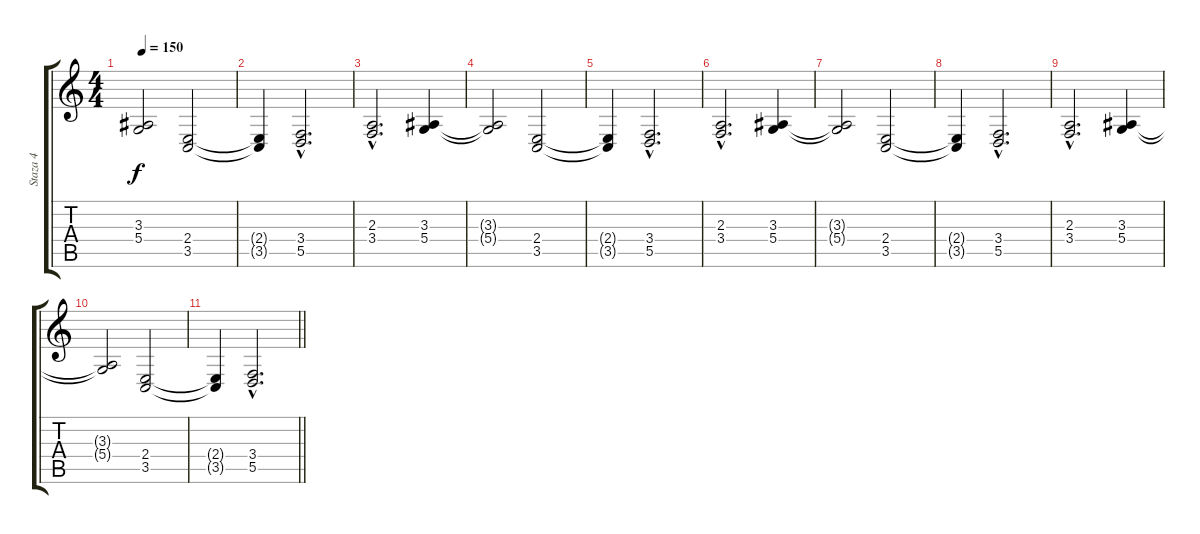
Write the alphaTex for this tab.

\track ("Staza 4" "Staza 4") {instrument drawbarorgan}
\staff {score tabs}
\tuning (E4 B3 G3 D3 A2 E2) {hide}
\ts (4 4)
\tempo 150
\clef g2
\ks c
(3.3{t} 5.4{t}).2{dy f} (2.4 3.5).2 |
(2.4{t} 3.5{t}).4 (3.4{hac} 5.5{hac}).2{d} |
(2.3{hac} 3.4{hac}).2{d} (3.3 5.4).4 |
(3.3{t} 5.4{t}).2 (2.4 3.5).2 |
(2.4{t} 3.5{t}).4 (3.4{hac} 5.5{hac}).2{d} |
(2.3{hac} 3.4{hac}).2{d} (3.3 5.4).4 |
(3.3{t} 5.4{t}).2 (2.4 3.5).2 |
(2.4{t} 3.5{t}).4 (3.4{hac} 5.5{hac}).2{d} |
(2.3{hac} 3.4{hac}).2{d} (3.3 5.4).4 |
(3.3{t} 5.4{t}).2 (2.4 3.5).2 |
\barLineRight lightlight
(2.4{t} 3.5{t}).4 (3.4{hac} 5.5{hac}).2{d}
